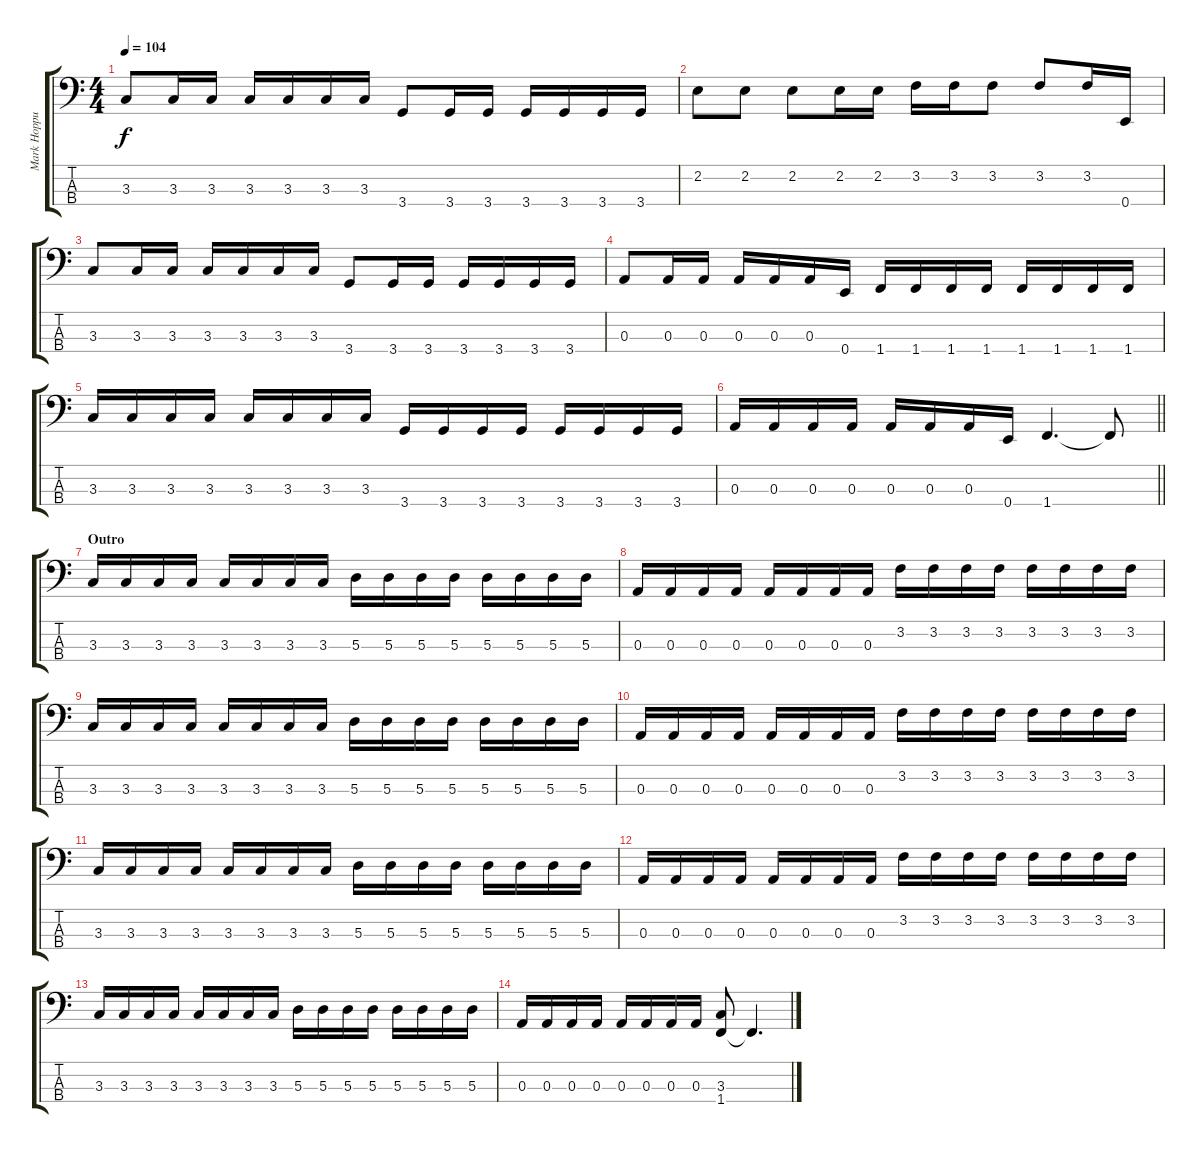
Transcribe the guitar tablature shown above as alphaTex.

\track ("Mark Hoppus" "Mark Hoppu") {instrument electricbassfinger}
\staff {score tabs}
\tuning (G2 D2 A1 E1) {hide}
\ts (4 4)
\tempo 104
\clef f4
\ks c
3.3.8{dy f} 3.3.16 3.3.16 3.3.16 3.3.16 3.3.16 3.3.16 3.4.8 3.4.16 3.4.16 3.4.16 3.4.16 3.4.16 3.4.16 |
2.2.8 2.2.8 2.2.8 2.2.16 2.2.16 3.2.16 3.2.16 3.2.8 3.2.8 3.2.16 0.4.16 |
3.3.8 3.3.16 3.3.16 3.3.16 3.3.16 3.3.16 3.3.16 3.4.8 3.4.16 3.4.16 3.4.16 3.4.16 3.4.16 3.4.16 |
0.3.8 0.3.16 0.3.16 0.3.16 0.3.16 0.3.16 0.4.16 1.4.16 1.4.16 1.4.16 1.4.16 1.4.16 1.4.16 1.4.16 1.4.16 |
3.3.16 3.3.16 3.3.16 3.3.16 3.3.16 3.3.16 3.3.16 3.3.16 3.4.16 3.4.16 3.4.16 3.4.16 3.4.16 3.4.16 3.4.16 3.4.16 |
\barLineRight lightlight
0.3.16 0.3.16 0.3.16 0.3.16 0.3.16 0.3.16 0.3.16 0.4.16 1.4.4{d} 1.4{t}.8 |
\section ("" "Outro")
3.3.16 3.3.16 3.3.16 3.3.16 3.3.16 3.3.16 3.3.16 3.3.16 5.3.16 5.3.16 5.3.16 5.3.16 5.3.16 5.3.16 5.3.16 5.3.16 |
0.3.16 0.3.16 0.3.16 0.3.16 0.3.16 0.3.16 0.3.16 0.3.16 3.2.16 3.2.16 3.2.16 3.2.16 3.2.16 3.2.16 3.2.16 3.2.16 |
3.3.16 3.3.16 3.3.16 3.3.16 3.3.16 3.3.16 3.3.16 3.3.16 5.3.16 5.3.16 5.3.16 5.3.16 5.3.16 5.3.16 5.3.16 5.3.16 |
0.3.16 0.3.16 0.3.16 0.3.16 0.3.16 0.3.16 0.3.16 0.3.16 3.2.16 3.2.16 3.2.16 3.2.16 3.2.16 3.2.16 3.2.16 3.2.16 |
3.3.16 3.3.16 3.3.16 3.3.16 3.3.16 3.3.16 3.3.16 3.3.16 5.3.16 5.3.16 5.3.16 5.3.16 5.3.16 5.3.16 5.3.16 5.3.16 |
0.3.16 0.3.16 0.3.16 0.3.16 0.3.16 0.3.16 0.3.16 0.3.16 3.2.16 3.2.16 3.2.16 3.2.16 3.2.16 3.2.16 3.2.16 3.2.16 |
3.3.16 3.3.16 3.3.16 3.3.16 3.3.16 3.3.16 3.3.16 3.3.16 5.3.16 5.3.16 5.3.16 5.3.16 5.3.16 5.3.16 5.3.16 5.3.16 |
0.3.16 0.3.16 0.3.16 0.3.16 0.3.16 0.3.16 0.3.16 0.3.16 (3.3 1.4).8 1.4{t}.4{d}
